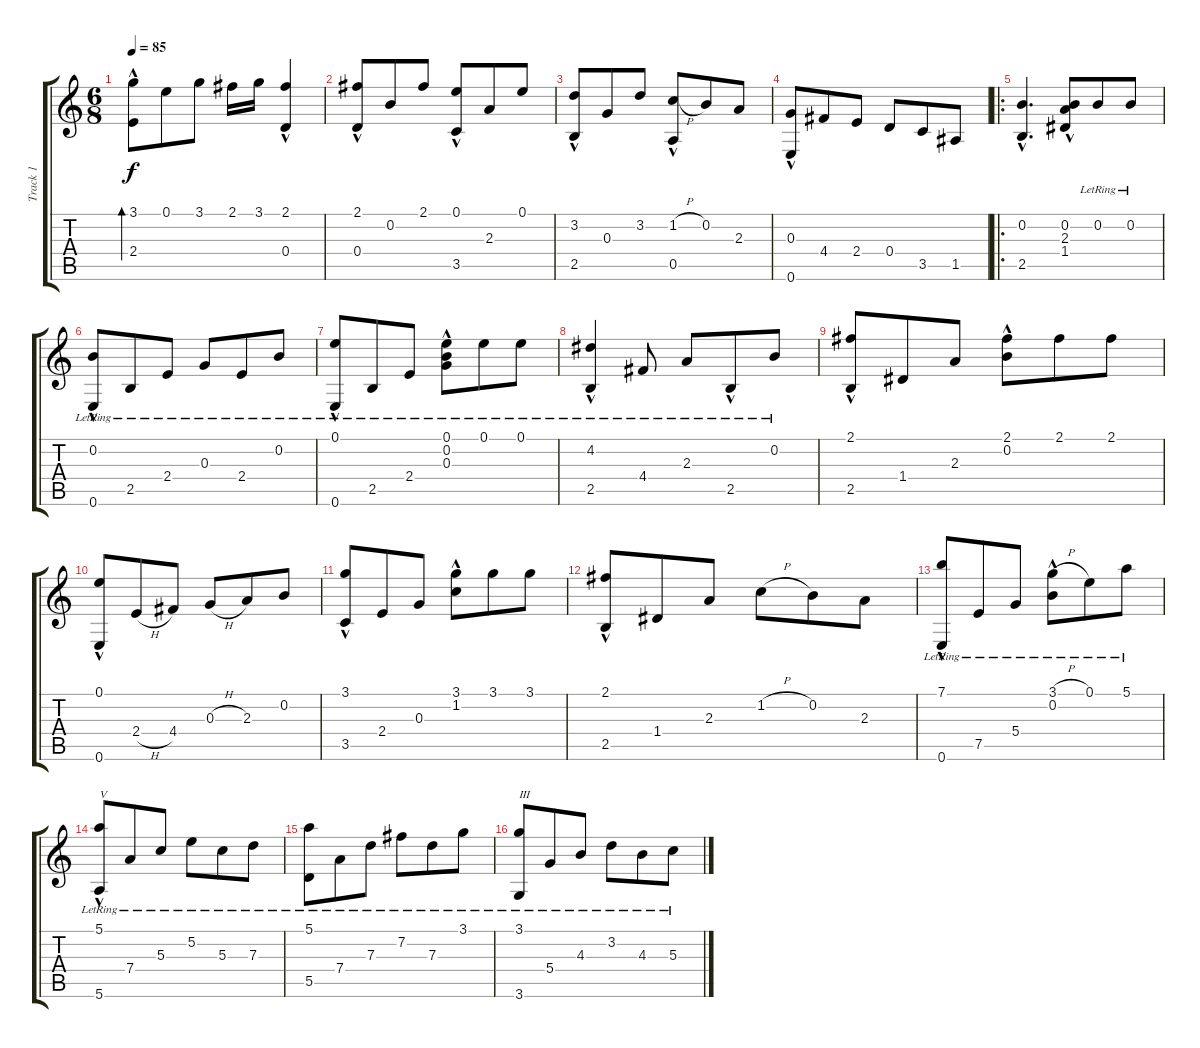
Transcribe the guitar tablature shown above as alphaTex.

\track ("Track 1" "Track 1") {instrument acousticguitarnylon}
\staff {score tabs}
\tuning (E4 B3 G3 D3 A2 E2) {hide}
\ts (6 8)
\tempo 85
\clef g2
\ks c
(3.1 2.4{hac}).8{bd 480 dy f instrument acousticguitarnylon} 0.1.8 3.1.8 2.1.16 3.1.16 (2.1{hac} 0.4{hac}).4 |
(2.1 0.4{hac}).8 0.2.8 2.1.8 (0.1 3.5{hac}).8 2.3.8 0.1.8 |
(3.2 2.5{hac}).8 0.3.8 3.2.8 (1.2{h} 0.5{hac}).8 0.2.8 2.3.8 |
(0.3 0.6{hac}).8 4.4.8 2.4.8 0.4.8 3.5.8 1.5.8 |
\ro
(0.2{hac} 2.5{hac}).4{d} (0.2 2.3{hac} 1.4{hac}).8 0.2{lr}.8 0.2{lr}.8 |
(0.2{hac lr} 0.6{hac lr}).8 2.5{lr}.8 2.4{lr}.8 0.3{lr}.8 2.4{lr}.8 0.2{lr}.8 |
(0.1{hac lr} 0.6{hac lr}).8 2.5{lr}.8 2.4{lr}.8 (0.1{lr} 0.2{hac lr} 0.3{hac lr}).8 0.1{lr}.8 0.1{lr}.8 |
(4.2{hac lr} 2.5{hac lr}).4 4.4{lr}.8 2.3{lr}.8 2.5{hac lr}.8 0.2{lr}.8 |
(2.1{hac} 2.5{hac}).8 1.4.8 2.3.8 (2.1 0.2{hac}).8 2.1.8 2.1.8 |
(0.1{hac} 0.6{hac}).8 2.4{h}.8 4.4.8 0.3{h}.8 2.3.8 0.2.8 |
(3.1{hac} 3.5{hac}).8 2.4.8 0.3.8 (3.1 1.2{hac}).8 3.1.8 3.1.8 |
(2.1{hac} 2.5{hac}).8 1.4.8 2.3.8 1.2{h}.8 0.2.8 2.3.8 |
(7.1{hac lr} 0.6{hac lr}).8 7.5{lr}.8 5.4{lr}.8 (3.1{h} 0.2{hac lr}).8 0.1{lr}.8 5.1{lr}.8 |
(5.1{hac lr} 5.6{hac lr}).8{txt "V"} 7.4{lr}.8 5.3{lr}.8 5.2{lr}.8 5.3{lr}.8 7.3{lr}.8 |
(5.1{lr} 5.5{lr}).8 7.4{lr}.8 7.3{lr}.8 7.2{lr}.8 7.3{lr}.8 3.1{lr}.8 |
(3.1{lr} 3.6{lr}).8{txt "III"} 5.4{lr}.8 4.3{lr}.8 3.2{lr}.8 4.3{lr}.8 5.3{lr}.8
